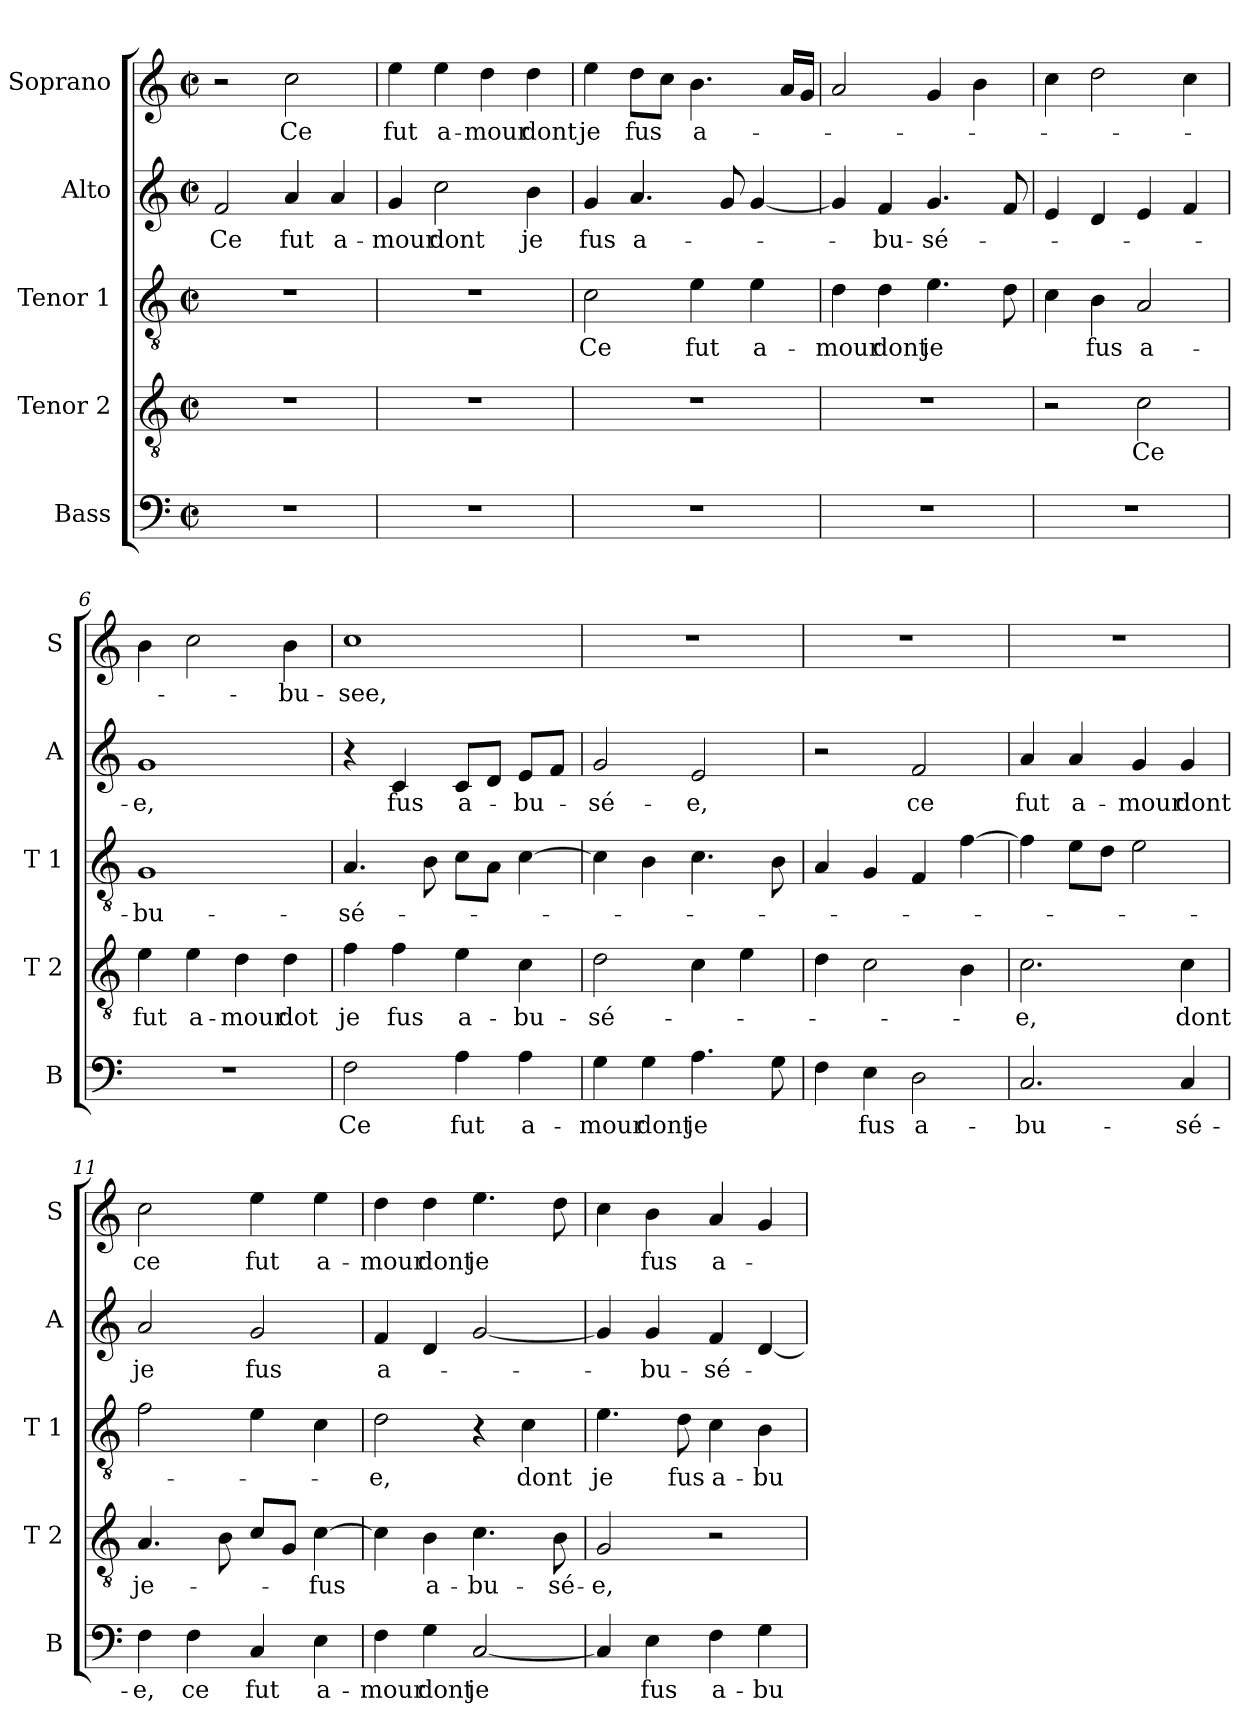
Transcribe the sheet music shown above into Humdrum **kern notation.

**kern	**text	**kern	**text	**kern	**text	**kern	**text	**kern	**text
*part5	*part5	*part4	*part4	*part3	*part3	*part2	*part2	*part1	*part1
*staff5	*staff5	*staff4	*staff4	*staff3	*staff3	*staff2	*staff2	*staff1	*staff1
*I"Bass	*	*I"Tenor 2	*	*I"Tenor 1	*	*I"Alto	*	*I"Soprano	*
*I'B	*	*I'T 2	*	*I'T 1	*	*I'A	*	*I'S	*
*clefF4	*	*clefGv2	*	*clefGv2	*	*clefG2	*	*clefG2	*
*k[]	*	*k[]	*	*k[]	*	*k[]	*	*k[]	*
*C:	*	*C:	*	*C:	*	*C:	*	*C:	*
*M2/2	*	*M2/2	*	*M2/2	*	*M2/2	*	*M2/2	*
*met(c|)	*	*met(c|)	*	*met(c|)	*	*met(c|)	*	*met(c|)	*
=1	=1	=1	=1	=1	=1	=1	=1	=1	=1
1r	.	1r	.	1r	.	2f/	Ce	2r	.
.	.	.	.	.	.	4a/	fut	2cc\	Ce
.	.	.	.	.	.	4a/	a-	.	.
=2	=2	=2	=2	=2	=2	=2	=2	=2	=2
1r	.	1r	.	1r	.	4g/	-mour	4ee\	fut
.	.	.	.	.	.	2cc\	dont	4ee\	a-
.	.	.	.	.	.	.	.	4dd\	-mour
.	.	.	.	.	.	4b\	je	4dd\	dont
=3	=3	=3	=3	=3	=3	=3	=3	=3	=3
1r	.	1r	.	2c\	Ce	4g/	fus	4ee\	je
.	.	.	.	.	.	4.a/	a-	8dd\L	fus
.	.	.	.	.	.	.	.	8cc\J	.
.	.	.	.	4e\	fut	.	.	4.b\	a-
.	.	.	.	.	.	8g/	.	.	.
.	.	.	.	4e\	a-	[4g/	.	.	.
.	.	.	.	.	.	.	.	16a/LL	.
.	.	.	.	.	.	.	.	16g/JJ	.
=4	=4	=4	=4	=4	=4	=4	=4	=4	=4
1r	.	1r	.	4d\	-mour	4g/]	.	2a/	.
.	.	.	.	4d\	dont	4f/	-bu-	.	.
.	.	.	.	4.e\	je	4.g/	-sé-	4g/	.
.	.	.	.	.	.	.	.	4b\	.
.	.	.	.	8d\	.	8f/	.	.	.
=5	=5	=5	=5	=5	=5	=5	=5	=5	=5
1r	.	2r	.	4c\	.	4e/	.	4cc\	.
.	.	.	.	4B\	fus	4d/	.	2dd\	.
.	.	2c\	Ce	2A/	a-	4e/	.	.	.
.	.	.	.	.	.	4f/	.	4cc\	.
!!LO:LB:g=z
=6	=6	=6	=6	=6	=6	=6	=6	=6	=6
1r	.	4e\	fut	1G	-bu-	1g	-e,	4b\	.
.	.	4e\	a-	.	.	.	.	2cc\	.
.	.	4d\	-mour	.	.	.	.	.	.
.	.	4d\	dot	.	.	.	.	4b\	-bu-
=7	=7	=7	=7	=7	=7	=7	=7	=7	=7
2F\	Ce	4f\	je	4.A/	-sé-	4r	.	1cc	-see,
.	.	4f\	fus	.	.	4c/	fus	.	.
.	.	.	.	8B\	.	.	.	.	.
4A\	fut	4e\	a-	8c\L	.	8c/L	a-	.	.
.	.	.	.	8A\J	.	8d/J	.	.	.
4A\	a-	4c\	-bu-	[4c\	.	8e/L	-bu-	.	.
.	.	.	.	.	.	8f/J	.	.	.
=8	=8	=8	=8	=8	=8	=8	=8	=8	=8
4G\	-mour	2d\	-sé-	4c\]	.	2g/	-sé-	1r	.
4G\	dont	.	.	4B\	.	.	.	.	.
4.A\	je	4c\	.	4.c\	.	2e/	-e,	.	.
.	.	4e\	.	.	.	.	.	.	.
8G\	.	.	.	8B\	.	.	.	.	.
=9	=9	=9	=9	=9	=9	=9	=9	=9	=9
4F\	.	4d\	.	4A/	.	2r	.	1r	.
4E\	fus	2c\	.	4G/	.	.	.	.	.
2D\	a-	.	.	4F/	.	2f/	ce	.	.
.	.	4B\	.	[4f\	.	.	.	.	.
=10	=10	=10	=10	=10	=10	=10	=10	=10	=10
2.C/	-bu-	2.c\	-e,	4f\]	.	4a/	fut	1r	.
.	.	.	.	8e\L	.	4a/	a-	.	.
.	.	.	.	8d\J	.	.	.	.	.
.	.	.	.	2e\	.	4g/	-mour	.	.
4C/	-sé-	4c\	dont	.	.	4g/	dont	.	.
!!LO:PB:g=z
=11	=11	=11	=11	=11	=11	=11	=11	=11	=11
4F\	-e,	4.A/	je-	2f\	.	2a/	je	2cc\	ce
4F\	ce	.	.	.	.	.	.	.	.
.	.	8B\	.	.	.	.	.	.	.
4C/	fut	8c/L	.	4e\	.	2g/	fus	4ee\	fut
.	.	8G/J	.	.	.	.	.	.	.
4E\	a-	[4c\	-fus	4c\	.	.	.	4ee\	a-
=12	=12	=12	=12	=12	=12	=12	=12	=12	=12
4F\	-mour	4c\]	.	2d\	-e,	4f/	a-	4dd\	-mour
4G\	dont	4B\	a-	.	.	4d/	.	4dd\	dont
[2C/	je	4.c\	-bu-	4r	.	[2g/	.	4.ee\	je
.	.	.	.	4c\	dont	.	.	.	.
.	.	8B\	-sé-	.	.	.	.	8dd\	.
=13	=13	=13	=13	=13	=13	=13	=13	=13	=13
4C/]	.	2G/	-e,	4.e\	je	4g/]	.	4cc\	.
4E\	fus	.	.	.	.	4g/	-bu-	4b\	fus
.	.	.	.	8d\	fus	.	.	.	.
4F\	a-	2r	.	4c\	a-	4f/	-sé-	4a/	a-
4G\	-bu-	.	.	4B\	-bu	[4d/	.	4g/	.
=	=	=	=	=	=	=	=	=	=
*-	*-	*-	*-	*-	*-	*-	*-	*-	*-
